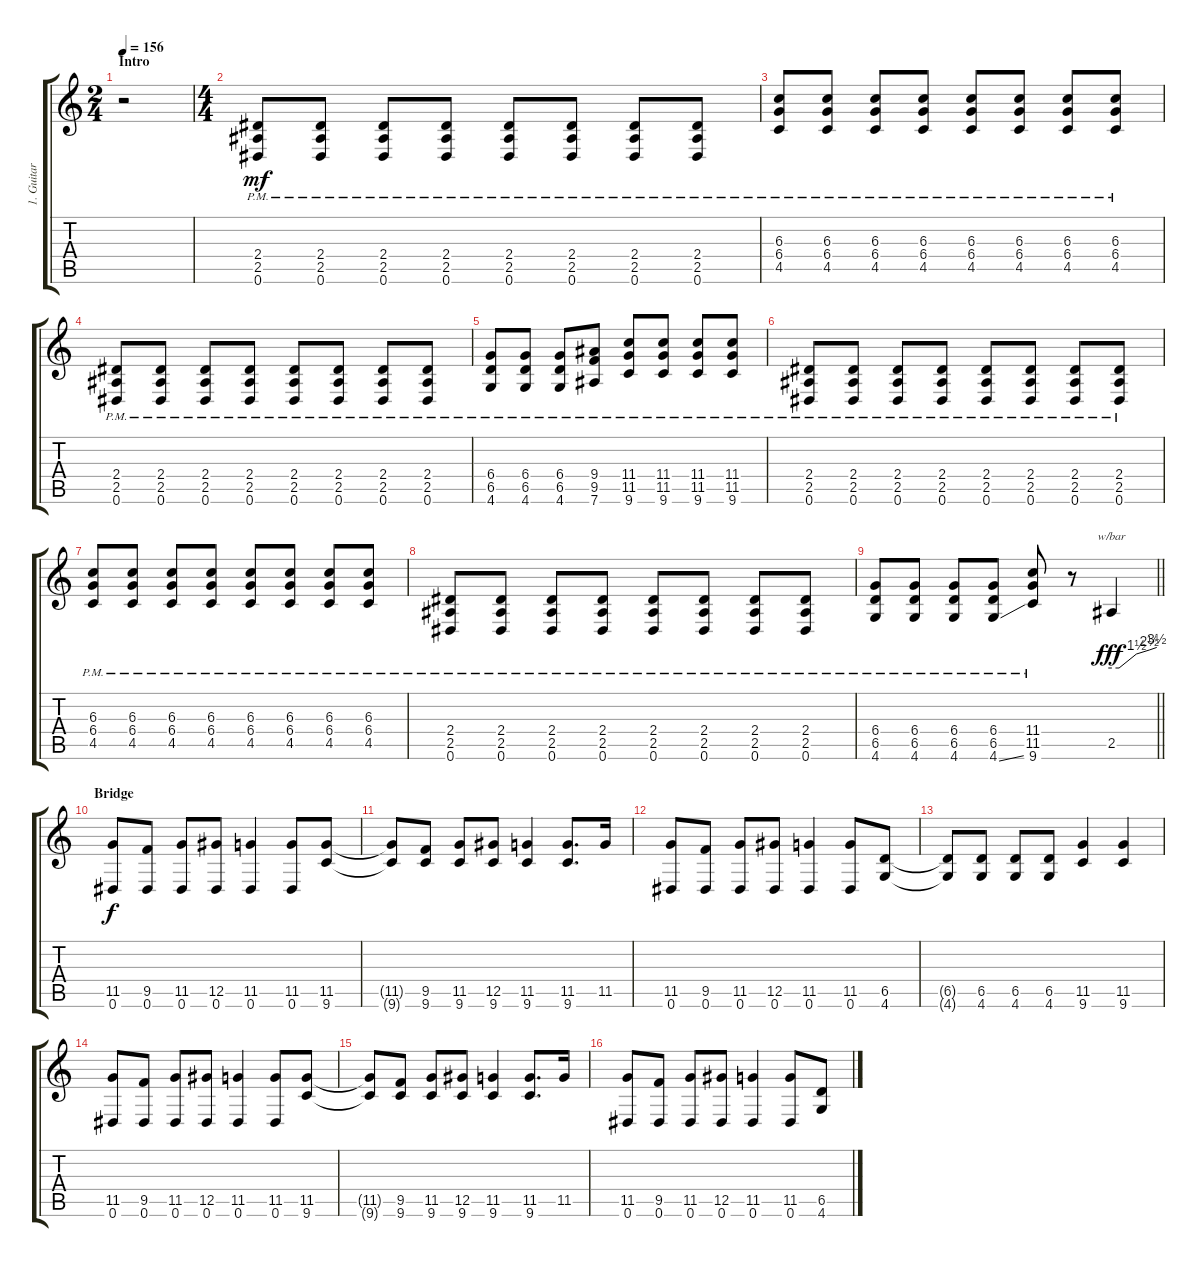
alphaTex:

\track ("1. Guitar" "1. Guitar") {instrument overdrivenguitar}
\staff {score tabs}
\tuning (Eb4 Bb3 Gb3 Db3 Ab2 Eb2) {hide}
\ts (2 4)
\section ("" "Intro")
\tempo 156
\clef g2
\ks c
r.2{dy mf instrument overdrivenguitar} |
\ts (4 4)
(2.4{pm} 2.5{pm} 0.6{pm}).8 (2.4{pm} 2.5{pm} 0.6{pm}).8 (2.4{pm} 2.5{pm} 0.6{pm}).8 (2.4{pm} 2.5{pm} 0.6{pm}).8 (2.4{pm} 2.5{pm} 0.6{pm}).8 (2.4{pm} 2.5{pm} 0.6{pm}).8 (2.4{pm} 2.5{pm} 0.6{pm}).8 (2.4{pm} 2.5{pm} 0.6{pm}).8 |
(6.3{pm} 6.4{pm} 4.5{pm}).8 (6.3{pm} 6.4{pm} 4.5{pm}).8 (6.3{pm} 6.4{pm} 4.5{pm}).8 (6.3{pm} 6.4{pm} 4.5{pm}).8 (6.3{pm} 6.4{pm} 4.5{pm}).8 (6.3{pm} 6.4{pm} 4.5{pm}).8 (6.3{pm} 6.4{pm} 4.5{pm}).8 (6.3{pm} 6.4{pm} 4.5{pm}).8 |
(2.4{pm} 2.5{pm} 0.6{pm}).8 (2.4{pm} 2.5{pm} 0.6{pm}).8 (2.4{pm} 2.5{pm} 0.6{pm}).8 (2.4{pm} 2.5{pm} 0.6{pm}).8 (2.4{pm} 2.5{pm} 0.6{pm}).8 (2.4{pm} 2.5{pm} 0.6{pm}).8 (2.4{pm} 2.5{pm} 0.6{pm}).8 (2.4{pm} 2.5{pm} 0.6{pm}).8 |
(6.4{pm} 6.5{pm} 4.6{pm}).8 (6.4{pm} 6.5{pm} 4.6{pm}).8 (6.4{pm} 6.5{pm} 4.6{pm}).8 (9.4{pm} 9.5{pm} 7.6{pm}).8 (11.4{pm} 11.5{pm} 9.6{pm}).8 (11.4{pm} 11.5{pm} 9.6{pm}).8 (11.4{pm} 11.5{pm} 9.6{pm}).8 (11.4{pm} 11.5{pm} 9.6{pm}).8 |
(2.4{pm} 2.5{pm} 0.6{pm}).8 (2.4{pm} 2.5{pm} 0.6{pm}).8 (2.4{pm} 2.5{pm} 0.6{pm}).8 (2.4{pm} 2.5{pm} 0.6{pm}).8 (2.4{pm} 2.5{pm} 0.6{pm}).8 (2.4{pm} 2.5{pm} 0.6{pm}).8 (2.4{pm} 2.5{pm} 0.6{pm}).8 (2.4{pm} 2.5{pm} 0.6{pm}).8 |
(6.3{pm} 6.4{pm} 4.5{pm}).8 (6.3{pm} 6.4{pm} 4.5{pm}).8 (6.3{pm} 6.4{pm} 4.5{pm}).8 (6.3{pm} 6.4{pm} 4.5{pm}).8 (6.3{pm} 6.4{pm} 4.5{pm}).8 (6.3{pm} 6.4{pm} 4.5{pm}).8 (6.3{pm} 6.4{pm} 4.5{pm}).8 (6.3{pm} 6.4{pm} 4.5{pm}).8 |
(2.4{pm} 2.5{pm} 0.6{pm}).8 (2.4{pm} 2.5{pm} 0.6{pm}).8 (2.4{pm} 2.5{pm} 0.6{pm}).8 (2.4{pm} 2.5{pm} 0.6{pm}).8 (2.4{pm} 2.5{pm} 0.6{pm}).8 (2.4{pm} 2.5{pm} 0.6{pm}).8 (2.4{pm} 2.5{pm} 0.6{pm}).8 (2.4{pm} 2.5{pm} 0.6{pm}).8 |
\barLineRight lightlight
(6.4{pm} 6.5{pm} 4.6{pm}).8 (6.4{pm} 6.5{pm} 4.6{pm}).8 (6.4{pm} 6.5{pm} 4.6{pm}).8 (6.4{pm} 6.5{pm} 4.6{ss}).8 (11.4{pm} 11.5{pm} 9.6).8 r.8{instrument overdrivenguitar} 2.5.4{tbe (custom default 0 0 10 0 33 6 50 10 60 14) dy fff} |
\section ("" "Bridge")
(11.5 0.6).8{dy f} (9.5 0.6).8 (11.5 0.6).8 (12.5 0.6).8 (11.5 0.6).4 (11.5 0.6).8 (11.5 9.6).8 |
(11.5{t} 9.6{t}).8 (9.5 9.6).8 (11.5 9.6).8 (12.5 9.6).8 (11.5 9.6).4 (11.5 9.6).8{d} 11.5.16 |
(11.5 0.6).8 (9.5 0.6).8 (11.5 0.6).8 (12.5 0.6).8 (11.5 0.6).4 (11.5 0.6).8 (6.5 4.6).8 |
(6.5{t} 4.6{t}).8 (6.5 4.6).8 (6.5 4.6).8 (6.5 4.6).8 (11.5 9.6).4 (11.5 9.6).4 |
(11.5 0.6).8 (9.5 0.6).8 (11.5 0.6).8 (12.5 0.6).8 (11.5 0.6).4 (11.5 0.6).8 (11.5 9.6).8 |
(11.5{t} 9.6{t}).8 (9.5 9.6).8 (11.5 9.6).8 (12.5 9.6).8 (11.5 9.6).4 (11.5 9.6).8{d} 11.5.16 |
(11.5 0.6).8 (9.5 0.6).8 (11.5 0.6).8 (12.5 0.6).8 (11.5 0.6).4 (11.5 0.6).8 (6.5 4.6).8
